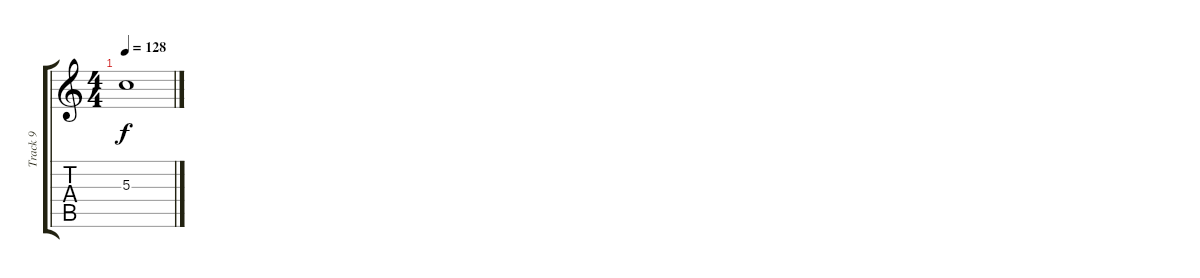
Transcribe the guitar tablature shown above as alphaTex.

\track ("Track 9" "Track 9") {instrument acousticguitarsteel}
\staff {score tabs}
\tuning (E4 B3 G3 D3 A2 E2) {hide}
\ts (4 4)
\tempo 128
\clef g2
\ks c
5.3.1{dy f}
